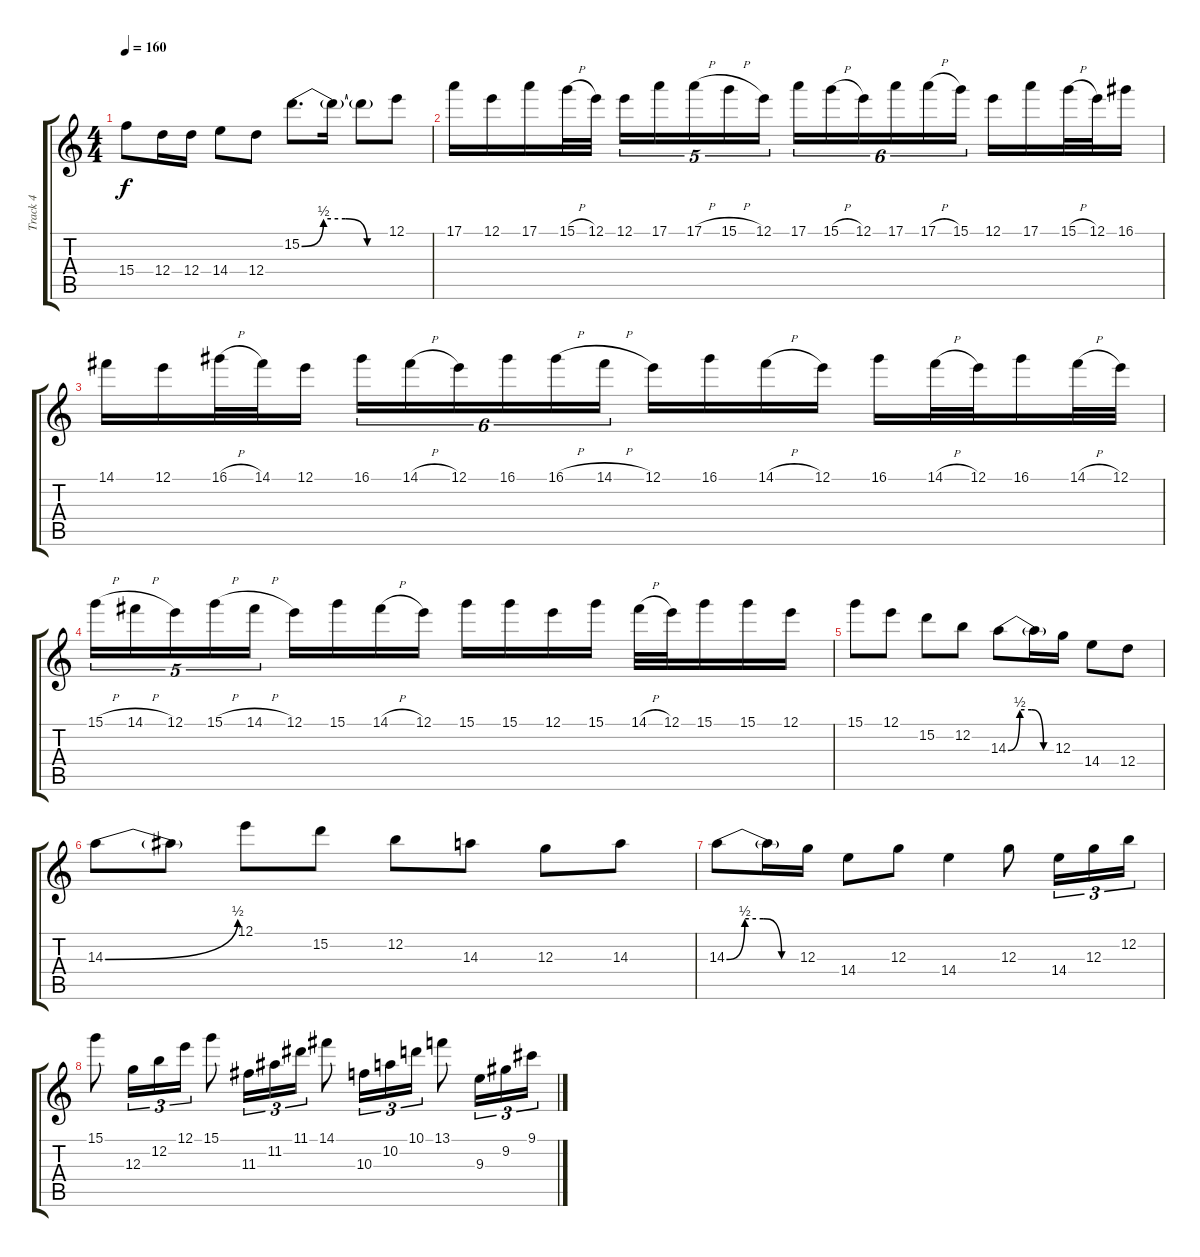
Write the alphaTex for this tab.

\track ("Track 4" "Track 4") {instrument overdrivenguitar}
\staff {score tabs}
\tuning (E4 B3 G3 D3 A2 E2) {hide}
\ts (4 4)
\tempo 160
\clef g2
\ks c
15.4.8{dy f} 12.4.16 12.4.16 14.4.8 12.4.8 15.2{be (custom 0 0 15 2 30 2 45 0 60 0)}.8{d} 15.2{t}.16 15.2{t}.8 12.1.8 |
17.1.16 12.1.16 17.1.16 15.1{h}.32 12.1.32 12.1.16{tu (5 4)} 17.1.16{tu (5 4)} 17.1{h}.16{tu (5 4)} 15.1{h}.16{tu (5 4)} 12.1.16{tu (5 4)} 17.1.16{tu (6 4)} 15.1{h}.16{tu (6 4)} 12.1.16{tu (6 4)} 17.1.16{tu (6 4)} 17.1{h}.16{tu (6 4)} 15.1.16{tu (6 4)} 12.1.16 17.1.16 15.1{h}.32 12.1.32 16.1.16 |
14.1.16 12.1.16 16.1{h}.32 14.1.32 12.1.16 16.1.16{tu (6 4)} 14.1{h}.16{tu (6 4)} 12.1.16{tu (6 4)} 16.1.16{tu (6 4)} 16.1{h}.16{tu (6 4)} 14.1{h}.16{tu (6 4)} 12.1.16 16.1.16 14.1{h}.16 12.1.16 16.1.16 14.1{h}.32 12.1.32 16.1.16 14.1{h}.32 12.1.32 |
15.1{h}.16{tu (5 4)} 14.1{h}.16{tu (5 4)} 12.1.16{tu (5 4)} 15.1{h}.16{tu (5 4)} 14.1{h}.16{tu (5 4)} 12.1.16 15.1.16 14.1{h}.16 12.1.16 15.1.16 15.1.16 12.1.16 15.1.16 14.1{h}.32 12.1.32 15.1.16 15.1.16 12.1.16 |
15.1.8 12.1.8 15.2.8 12.2.8 14.3{be (custom 0 0 15 2 30 2 45 0 60 0)}.8 14.3{t}.16 12.3.16 14.4.8 12.4.8 |
14.3{be (bend 0 0 60 2)}.8 14.3{t}.8 12.1.8 15.2.8 12.2.8 14.3.8 12.3.8 14.3.8 |
14.3{be (custom 0 0 15 2 30 2 45 0 60 0)}.8 14.3{t}.16 12.3.16 14.4.8 12.3.8 14.4.4 12.3.8 14.4.16{tu (3 2)} 12.3.16{tu (3 2)} 12.2.16{tu (3 2)} |
15.1.8 12.3.16{tu (3 2)} 12.2.16{tu (3 2)} 12.1.16{tu (3 2)} 15.1.8 11.3.16{tu (3 2)} 11.2.16{tu (3 2)} 11.1.16{tu (3 2)} 14.1.8 10.3.16{tu (3 2)} 10.2.16{tu (3 2)} 10.1.16{tu (3 2)} 13.1.8 9.3.16{tu (3 2)} 9.2.16{tu (3 2)} 9.1.16{tu (3 2)}
